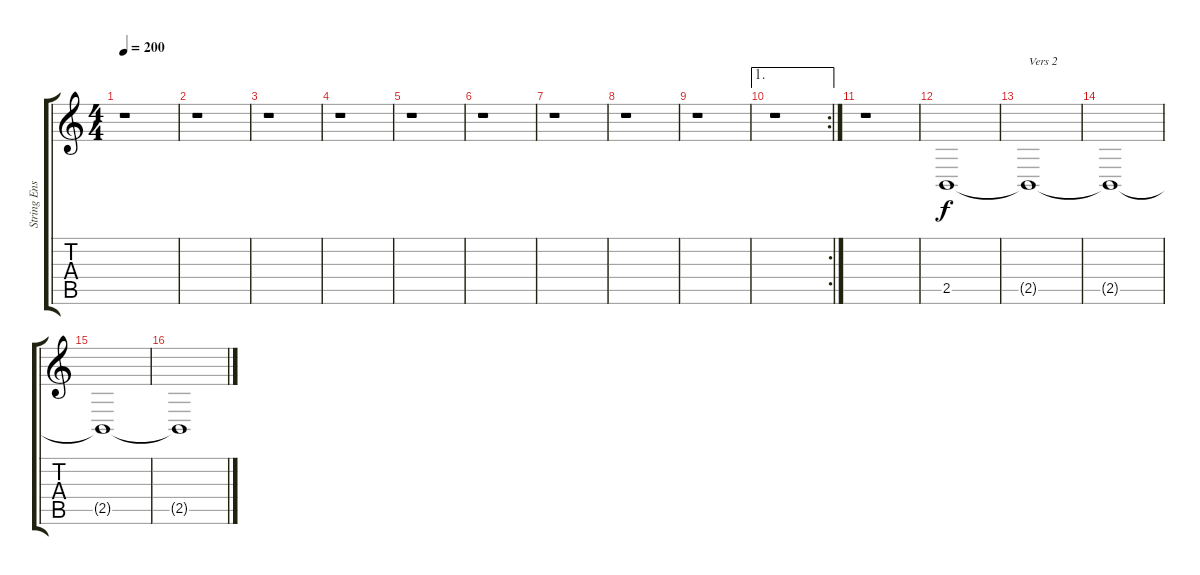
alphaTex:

\track ("String Ensemble" "String Ens") {instrument stringensemble1}
\staff {score tabs}
\tuning (E4 B3 G3 D3 A2 E2) {hide}
\ts (4 4)
\tempo 200
\clef g2
\ks c
r.1{dy f} |
r.1 |
r.1 |
r.1 |
r.1 |
r.1 |
r.1 |
r.1 |
r.1 |
\ae 1
\rc 2
r.1 |
r.1 |
2.5.1 |
2.5{t}.1{txt "Vers 2"} |
2.5{t}.1 |
2.5{t}.1 |
2.5{t}.1
